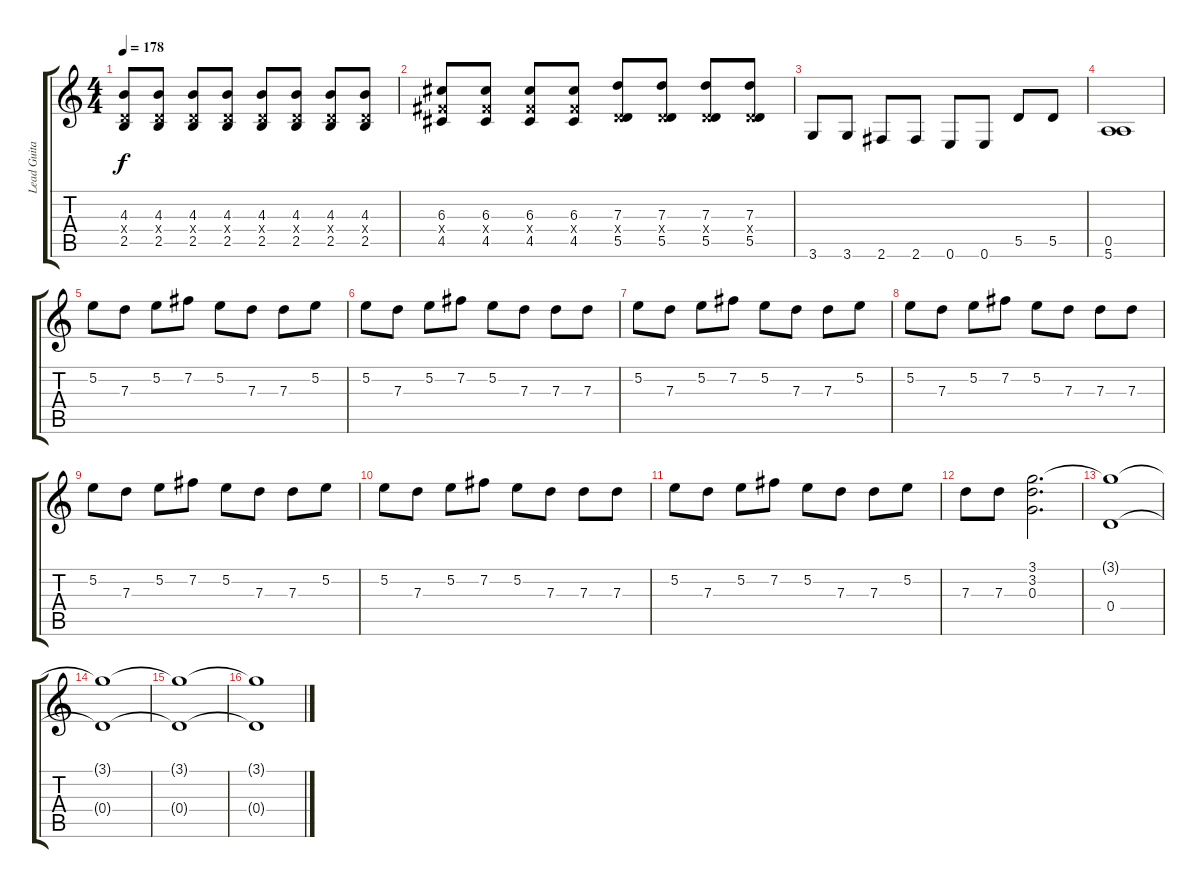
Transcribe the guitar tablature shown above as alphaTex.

\track ("Lead Guitar" "Lead Guita") {instrument distortionguitar}
\staff {score tabs}
\tuning (E4 B3 G3 D3 A2 E2) {hide}
\ts (4 4)
\tempo 178
\clef g2
\ks c
(4.3 0.4{x} 2.5).8{dy f} (4.3 0.4{x} 2.5).8 (4.3 0.4{x} 2.5).8 (4.3 0.4{x} 2.5).8 (4.3 0.4{x} 2.5).8 (4.3 0.4{x} 2.5).8 (4.3 0.4{x} 2.5).8 (4.3 0.4{x} 2.5).8 |
(6.3 4.4{x} 4.5).8 (6.3 4.4{x} 4.5).8 (6.3 4.4{x} 4.5).8 (6.3 4.4{x} 4.5).8 (7.3 0.4{x} 5.5).8 (7.3 0.4{x} 5.5).8 (7.3 0.4{x} 5.5).8 (7.3 0.4{x} 5.5).8 |
3.6.8 3.6.8 2.6.8 2.6.8 0.6.8 0.6.8 5.5.8 5.5.8 |
(0.5 5.6).1 |
5.2.8 7.3.8 5.2.8 7.2.8 5.2.8 7.3.8 7.3.8 5.2.8 |
5.2.8 7.3.8 5.2.8 7.2.8 5.2.8 7.3.8 7.3.8 7.3.8 |
5.2.8 7.3.8 5.2.8 7.2.8 5.2.8 7.3.8 7.3.8 5.2.8 |
5.2.8 7.3.8 5.2.8 7.2.8 5.2.8 7.3.8 7.3.8 7.3.8 |
5.2.8 7.3.8 5.2.8 7.2.8 5.2.8 7.3.8 7.3.8 5.2.8 |
5.2.8 7.3.8 5.2.8 7.2.8 5.2.8 7.3.8 7.3.8 7.3.8 |
5.2.8 7.3.8 5.2.8 7.2.8 5.2.8 7.3.8 7.3.8 5.2.8 |
7.3.8 7.3.8 (3.1 3.2 0.3).2{d} |
(3.1{t} 0.4).1 |
(3.1{t} 0.4{t}).1 |
(3.1{t} 0.4{t}).1 |
(3.1{t} 0.4{t}).1
